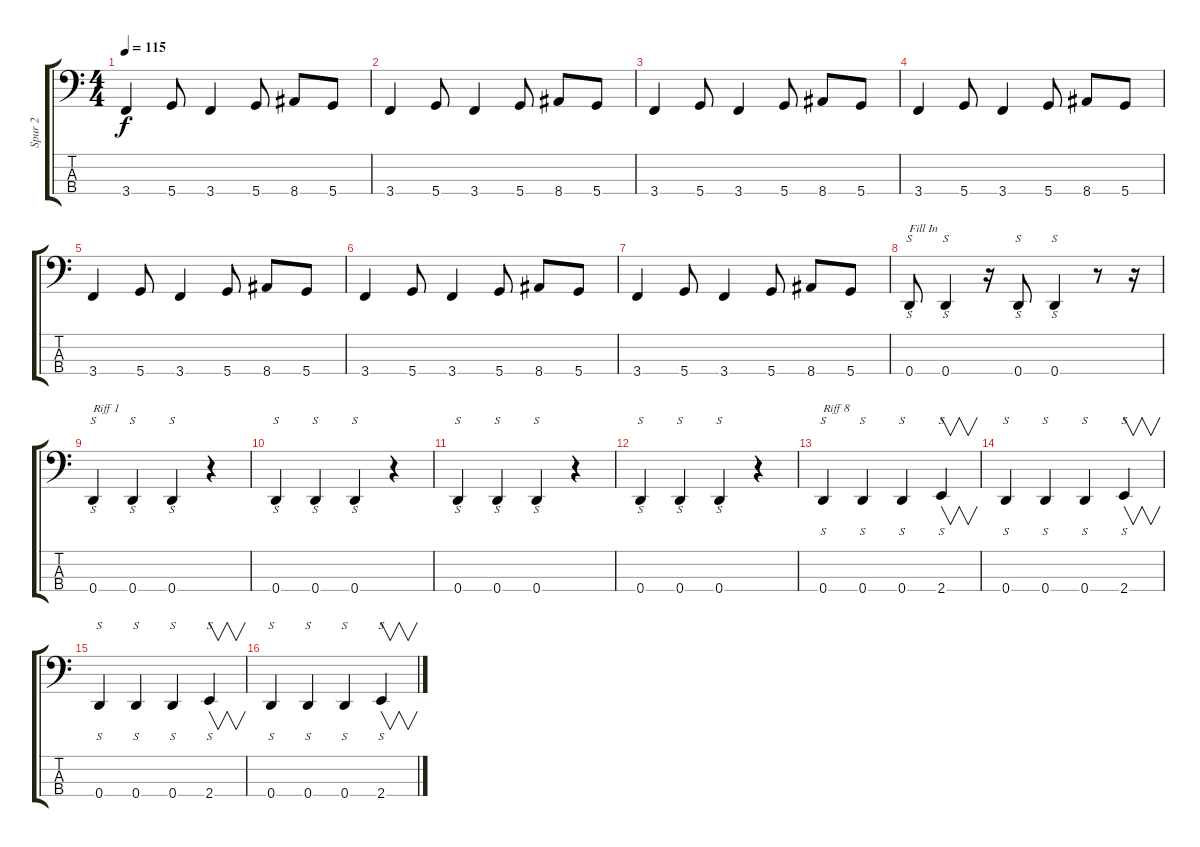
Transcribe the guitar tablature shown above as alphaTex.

\track ("Spur 2" "Spur 2") {instrument electricbassfinger}
\staff {score tabs}
\tuning (F2 C2 G1 D1) {hide}
\ts (4 4)
\tempo 115
\clef f4
\ks c
3.4.4{dy f} 5.4.8 3.4.4 5.4.8 8.4.8 5.4.8 |
3.4.4 5.4.8 3.4.4 5.4.8 8.4.8 5.4.8 |
3.4.4 5.4.8 3.4.4 5.4.8 8.4.8 5.4.8 |
3.4.4 5.4.8 3.4.4 5.4.8 8.4.8 5.4.8 |
3.4.4 5.4.8 3.4.4 5.4.8 8.4.8 5.4.8 |
3.4.4 5.4.8 3.4.4 5.4.8 8.4.8 5.4.8 |
3.4.4 5.4.8 3.4.4 5.4.8 8.4.8 5.4.8 |
0.4.8{s txt "Fill In"} 0.4.4{s} r.16 0.4.8{s} 0.4.4{s} r.8 r.16 |
0.4.4{s txt "Riff 1"} 0.4.4{s} 0.4.4{s} r.4 |
0.4.4{s} 0.4.4{s} 0.4.4{s} r.4 |
0.4.4{s} 0.4.4{s} 0.4.4{s} r.4 |
0.4.4{s} 0.4.4{s} 0.4.4{s} r.4 |
0.4.4{s txt "Riff 8"} 0.4.4{s} 0.4.4{s} 2.4.4{v s} |
0.4.4{s} 0.4.4{s} 0.4.4{s} 2.4.4{v s} |
0.4.4{s} 0.4.4{s} 0.4.4{s} 2.4.4{v s} |
0.4.4{s} 0.4.4{s} 0.4.4{s} 2.4.4{v s}
